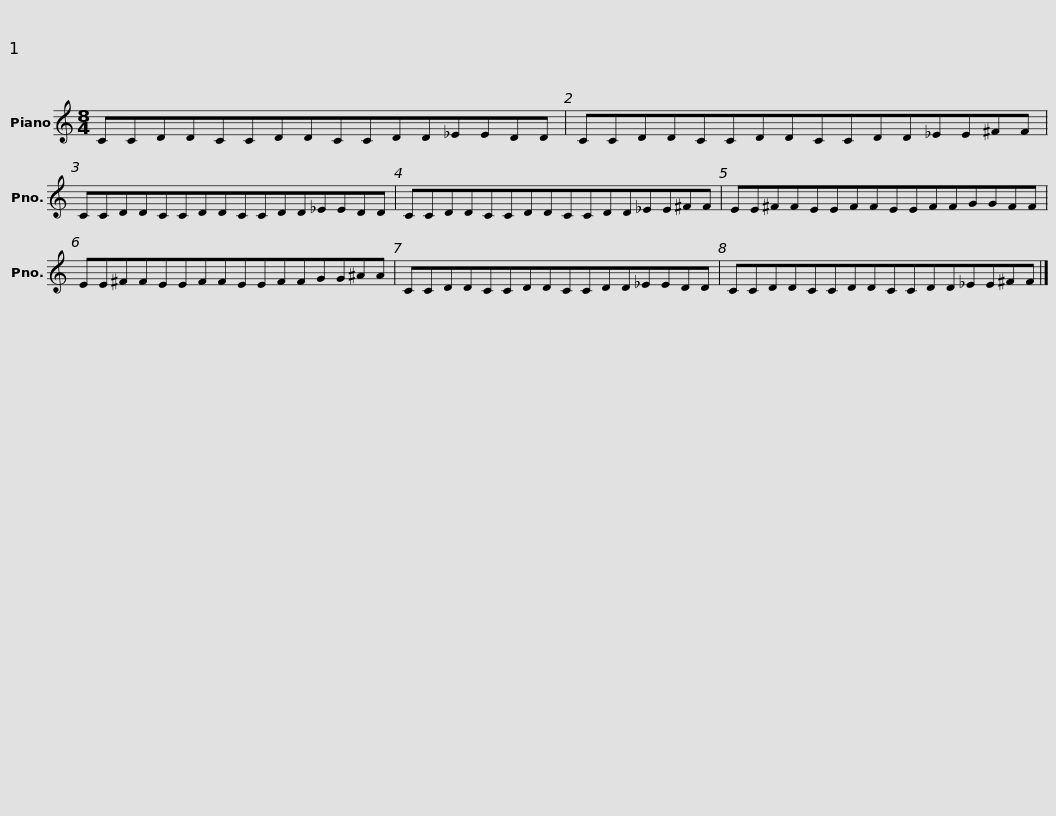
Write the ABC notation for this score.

X:1
L:1/8
M:8/4
I:linebreak $
K:C
V:1 treble
V:1
 CCDDCCDDCCDD_EEDD | CCDDCCDDCCDD_EE^FF |$ CCDDCCDDCCDD_EEDD | CCDDCCDDCCDD_EE^FF |$ EE^FFEEFFEEFFGGFF | %5
 EE^FFEEFFEEFFGG^AA |$ CCDDCCDDCCDD_EEDD | CCDDCCDDCCDD_EE^FF |] %8
